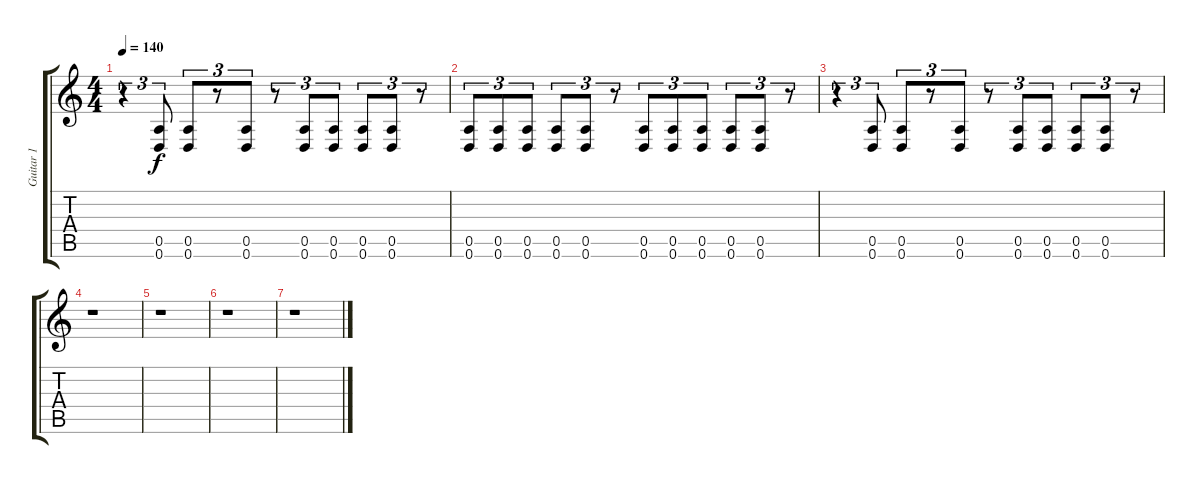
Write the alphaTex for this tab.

\track ("Guitar 1" "Guitar 1") {instrument distortionguitar}
\staff {score tabs}
\tuning (E4 B3 G3 D3 A2 D2) {hide}
\ts (4 4)
\tempo 140
\clef g2
\ks c
r.4{tu (3 2) dy f} (0.5 0.6).8{tu (3 2)} (0.5 0.6).8{tu (3 2)} r.8{tu (3 2)} (0.5 0.6).8{tu (3 2)} r.8{tu (3 2)} (0.5 0.6).8{tu (3 2)} (0.5 0.6).8{tu (3 2)} (0.5 0.6).8{tu (3 2)} (0.5 0.6).8{tu (3 2)} r.8{tu (3 2)} |
(0.5 0.6).8{tu (3 2)} (0.5 0.6).8{tu (3 2)} (0.5 0.6).8{tu (3 2)} (0.5 0.6).8{tu (3 2)} (0.5 0.6).8{tu (3 2)} r.8{tu (3 2)} (0.5 0.6).8{tu (3 2)} (0.5 0.6).8{tu (3 2)} (0.5 0.6).8{tu (3 2)} (0.5 0.6).8{tu (3 2)} (0.5 0.6).8{tu (3 2)} r.8{tu (3 2)} |
r.4{tu (3 2)} (0.5 0.6).8{tu (3 2)} (0.5 0.6).8{tu (3 2)} r.8{tu (3 2)} (0.5 0.6).8{tu (3 2)} r.8{tu (3 2)} (0.5 0.6).8{tu (3 2)} (0.5 0.6).8{tu (3 2)} (0.5 0.6).8{tu (3 2)} (0.5 0.6).8{tu (3 2)} r.8{tu (3 2)} |
r.1 |
r.1 |
r.1 |
r.1
